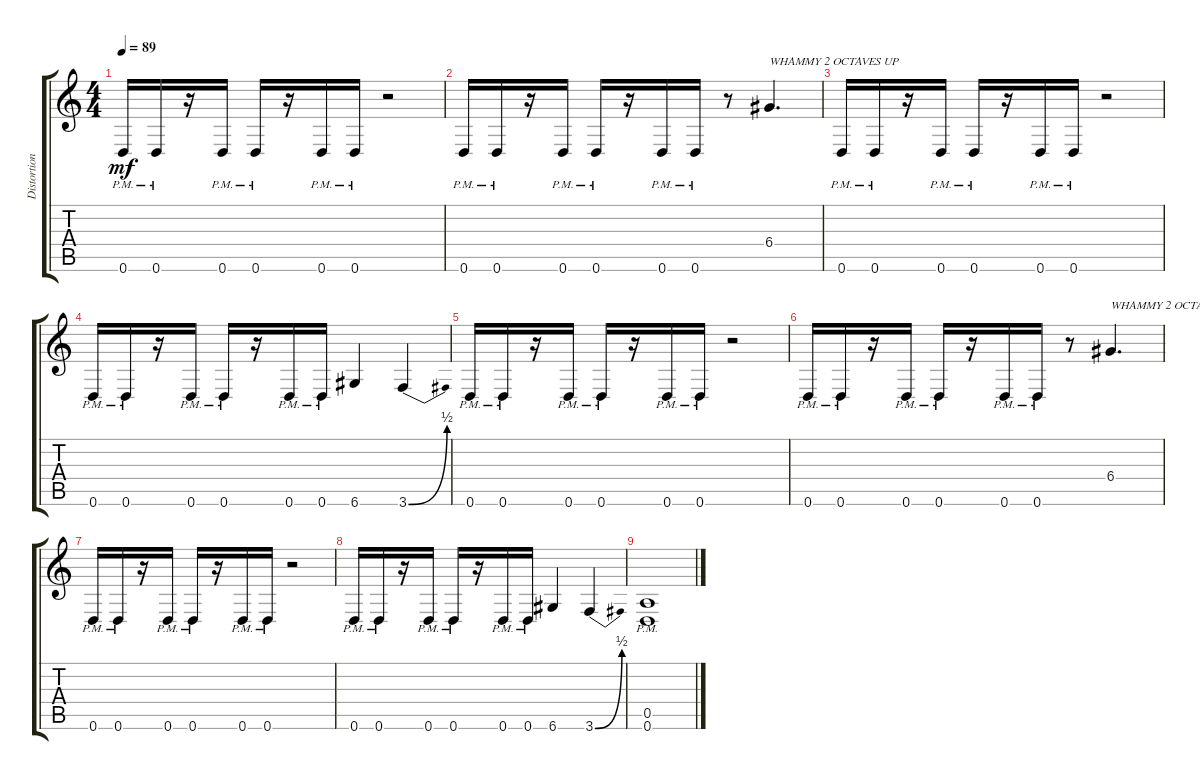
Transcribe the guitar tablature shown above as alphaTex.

\track ("Distortion Guitar" "Distortion") {instrument distortionguitar}
\staff {score tabs}
\tuning (E4 B3 G3 D3 A2 D2) {hide}
\ts (4 4)
\tempo 89
\clef g2
\ks c
0.6{pm}.16{dy mf} 0.6{pm}.16 r.16 0.6{pm}.16 0.6{pm}.16 r.16 0.6{pm}.16 0.6{pm}.16 r.2 |
0.6{pm}.16 0.6{pm}.16 r.16 0.6{pm}.16 0.6{pm}.16 r.16 0.6{pm}.16 0.6{pm}.16 r.8 6.4.4{d txt "WHAMMY 2 OCTAVES UP"} |
0.6{pm}.16 0.6{pm}.16 r.16 0.6{pm}.16 0.6{pm}.16 r.16 0.6{pm}.16 0.6{pm}.16 r.2 |
0.6{pm}.16 0.6{pm}.16 r.16 0.6{pm}.16 0.6{pm}.16 r.16 0.6{pm}.16 0.6{pm}.16 6.6.4 3.6{be (bend 0 0 60 2)}.4 |
0.6{pm}.16 0.6{pm}.16 r.16 0.6{pm}.16 0.6{pm}.16 r.16 0.6{pm}.16 0.6{pm}.16 r.2 |
0.6{pm}.16 0.6{pm}.16 r.16 0.6{pm}.16 0.6{pm}.16 r.16 0.6{pm}.16 0.6{pm}.16 r.8 6.4.4{d txt "WHAMMY 2 OCTAVES UP"} |
0.6{pm}.16 0.6{pm}.16 r.16 0.6{pm}.16 0.6{pm}.16 r.16 0.6{pm}.16 0.6{pm}.16 r.2 |
0.6{pm}.16 0.6{pm}.16 r.16 0.6{pm}.16 0.6{pm}.16 r.16 0.6{pm}.16 0.6{pm}.16 6.6.4 3.6{be (bend 0 0 60 2)}.4 |
(0.5{pm} 0.6{pm}).1
